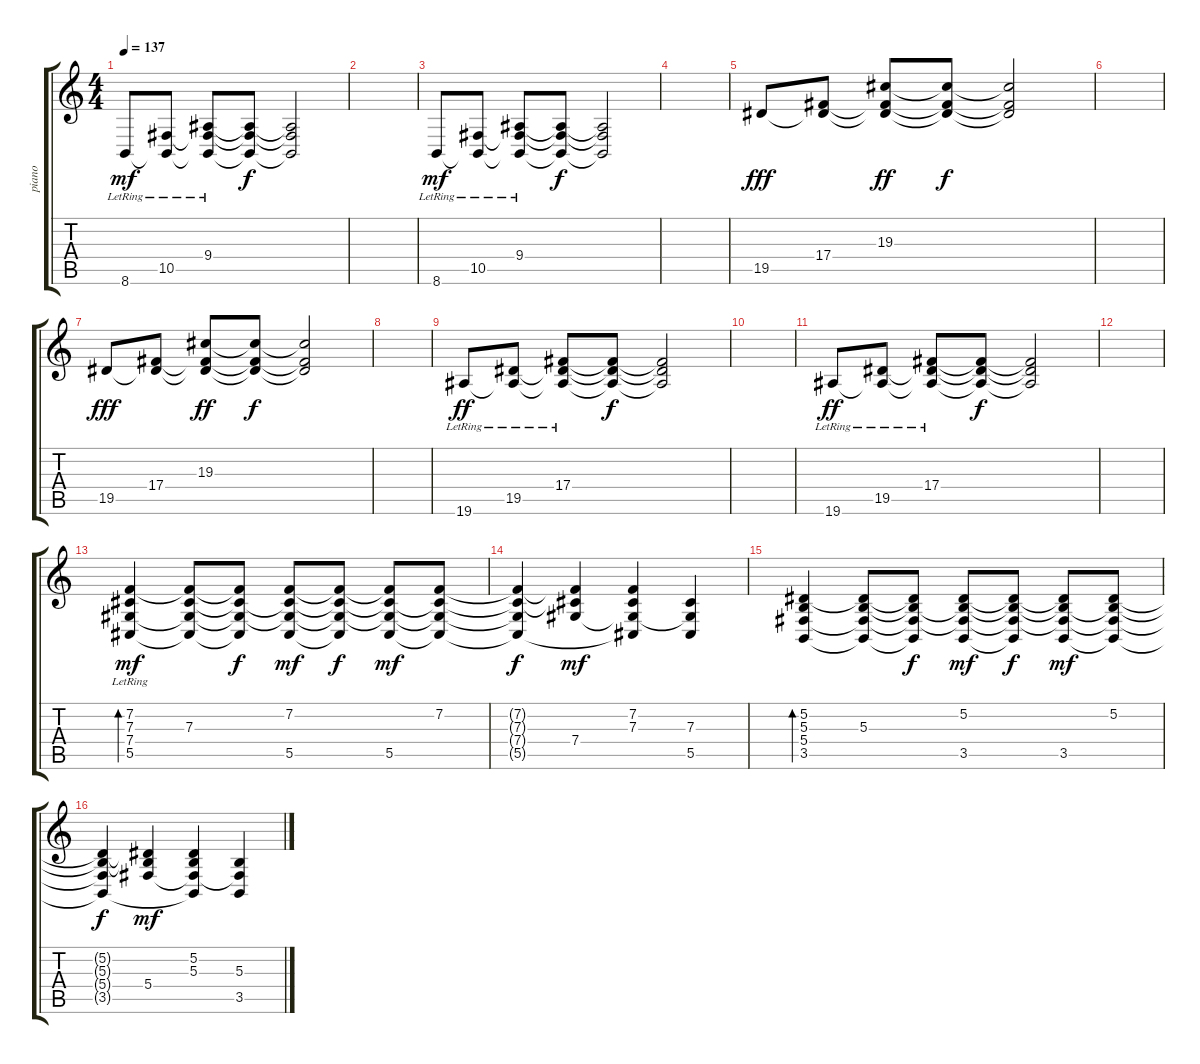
\track ("piano" "piano") {instrument electricpiano1}
\staff {score tabs}
\tuning (Eb4 Bb3 Gb3 Db3 Ab2 Eb2) {hide}
\ts (4 4)
\tempo 137
\clef g2
\ks c
8.6{lr}.8{dy mf} (10.5{lr} 8.6{t}).8 (9.4{lr} 10.5{t} 8.6{t}).8 (9.4{t} 10.5{t} 8.6{t}).8{dy f} (9.4{t} 10.5{t} 8.6{t}).2 |
|
8.6{lr}.8{dy mf} (10.5{lr} 8.6{t}).8 (9.4{lr} 10.5{t} 8.6{t}).8 (9.4{t} 10.5{t} 8.6{t}).8{dy f} (9.4{t} 10.5{t} 8.6{t}).2 |
|
19.5.8{dy fff} (17.4 19.5{t}).8 (19.3 17.4{t} 19.5{t}).8{dy ff} (19.3{t} 17.4{t} 19.5{t}).8{dy f} (19.3{t} 17.4{t} 19.5{t}).2 |
|
19.5.8{dy fff} (17.4 19.5{t}).8 (19.3 17.4{t} 19.5{t}).8{dy ff} (19.3{t} 17.4{t} 19.5{t}).8{dy f} (19.3{t} 17.4{t} 19.5{t}).2 |
|
19.6{lr}.8{dy ff} (19.5{lr} 19.6{t}).8 (17.4{lr} 19.5{t} 19.6{t}).8 (17.4{t} 19.5{t} 19.6{t}).8{dy f} (17.4{t} 19.5{t} 19.6{t}).2 |
|
19.6{lr}.8{dy ff} (19.5{lr} 19.6{t}).8 (17.4{lr} 19.5{t} 19.6{t}).8 (17.4{t} 19.5{t} 19.6{t}).8{dy f} (17.4{t} 19.5{t} 19.6{t}).2 |
|
(7.2{lr} 7.3{lr} 7.4{lr} 5.5{lr}).4{bd 60 dy mf} (7.2{t} 7.3 7.4{t} 5.5{t}).8 (7.2{t} 7.3{t} 7.4{t} 5.5{t}).8{dy f} (7.2 7.3{t} 7.4{t} 5.5).8{dy mf} (7.2{t} 7.3{t} 7.4{t} 5.5{t}).8{dy f} (7.2{t} 7.3{t} 7.4{t} 5.5).8{dy mf} (7.2 7.3{t} 7.4{t} 5.5{t}).8 |
(7.2{t} 7.3{t} 7.4{t} 5.5{t}).4{dy f} (7.2{t} 7.3{t} 7.4).4{dy mf} (7.2 7.3 7.4{t} 5.5{t}).4 (7.3 7.4{t} 5.5).4 |
(5.2 5.3 5.4 3.5).4{bd 60} (5.2{t} 5.3 5.4{t} 3.5{t}).8 (5.2{t} 5.3{t} 5.4{t} 3.5{t}).8{dy f} (5.2 5.3{t} 5.4{t} 3.5).8{dy mf} (5.2{t} 5.3{t} 5.4{t} 3.5{t}).8{dy f} (5.2{t} 5.3{t} 5.4{t} 3.5).8{dy mf} (5.2 5.3{t} 5.4{t} 3.5{t}).8 |
(5.2{t} 5.3{t} 5.4{t} 3.5{t}).4{dy f} (5.2{t} 5.3{t} 5.4).4{dy mf} (5.2 5.3 5.4{t} 3.5{t}).4 (5.3 5.4{t} 3.5).4
